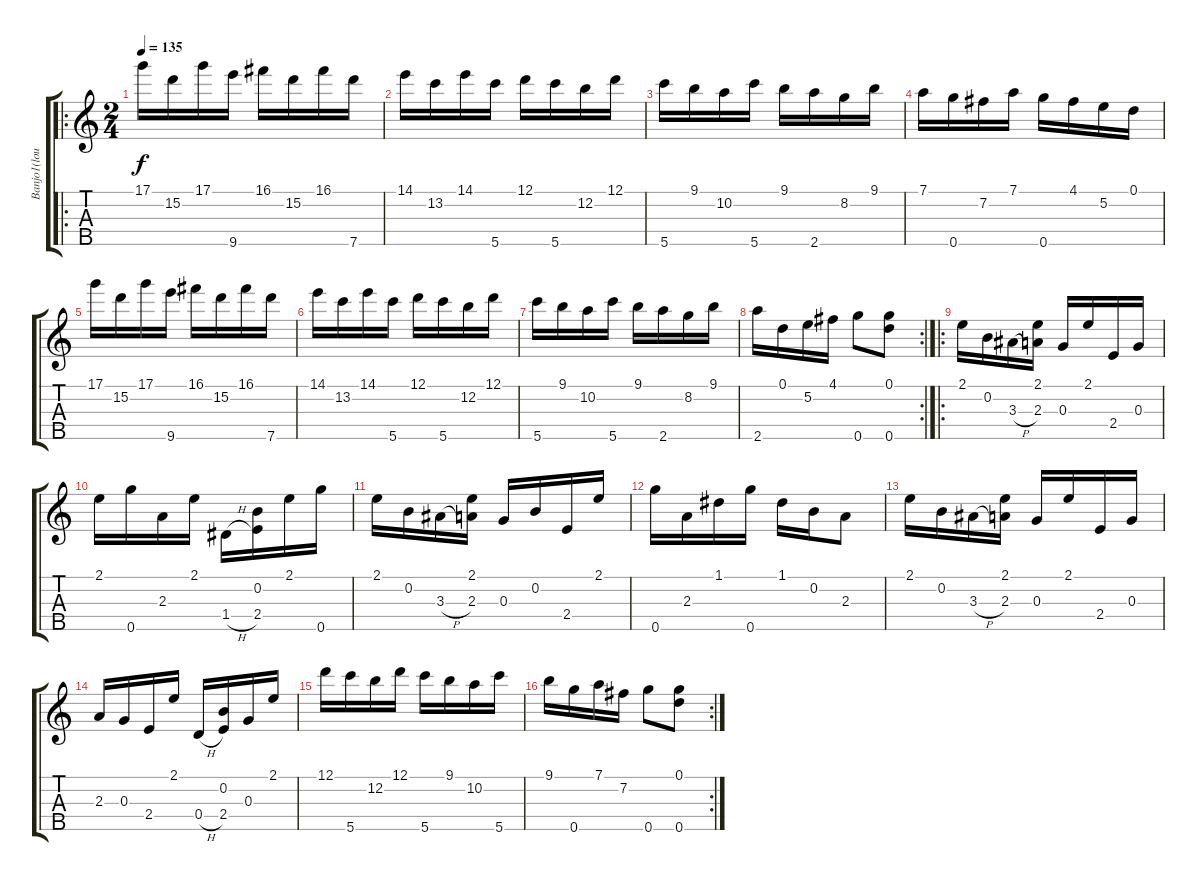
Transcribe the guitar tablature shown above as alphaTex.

\track ("Banjo1(loud)" "Banjo1(lou") {instrument banjo}
\staff {score tabs}
\tuning (D4 B3 G3 D3 G4) {hide}
\displaytranspose 12
\ro
\ts (2 4)
\tempo 135
\clef g2
\ks c
17.1.16{dy f} 15.2.16 17.1.16 9.5.16 16.1.16 15.2.16 16.1.16 7.5.16 |
14.1.16 13.2.16 14.1.16 5.5.16 12.1.16 5.5.16 12.2.16 12.1.16 |
5.5.16 9.1.16 10.2.16 5.5.16 9.1.16 2.5.16 8.2.16 9.1.16 |
7.1.16 0.5.16 7.2.16 7.1.16 0.5.16 4.1.16 5.2.16 0.1.16 |
17.1.16 15.2.16 17.1.16 9.5.16 16.1.16 15.2.16 16.1.16 7.5.16 |
14.1.16 13.2.16 14.1.16 5.5.16 12.1.16 5.5.16 12.2.16 12.1.16 |
5.5.16 9.1.16 10.2.16 5.5.16 9.1.16 2.5.16 8.2.16 9.1.16 |
\rc 2
2.5.16 0.1.16 5.2.16 4.1.16 0.5.8 (0.1 0.5).8 |
\ro
2.1.16 0.2.16 3.3{h}.16 (2.1 2.3).16 0.3.16 2.1.16 2.4.16 0.3.16 |
2.1.16 0.5.16 2.3.16 2.1.16 1.4{h}.16 (0.2 2.4).16 2.1.16 0.5.16 |
2.1.16 0.2.16 3.3{h}.16 (2.1 2.3).16 0.3.16 0.2.16 2.4.16 2.1.16 |
0.5.16 2.3.16 1.1.16 0.5.16 1.1.16 0.2.16 2.3.8 |
2.1.16 0.2.16 3.3{h}.16 (2.1 2.3).16 0.3.16 2.1.16 2.4.16 0.3.16 |
2.3.16 0.3.16 2.4.16 2.1.16 0.4{h}.16 (0.2 2.4).16 0.3.16 2.1.16 |
12.1.16 5.5.16 12.2.16 12.1.16 5.5.16 9.1.16 10.2.16 5.5.16 |
\rc 2
9.1.16 0.5.16 7.1.16 7.2.16 0.5.8 (0.1 0.5).8
